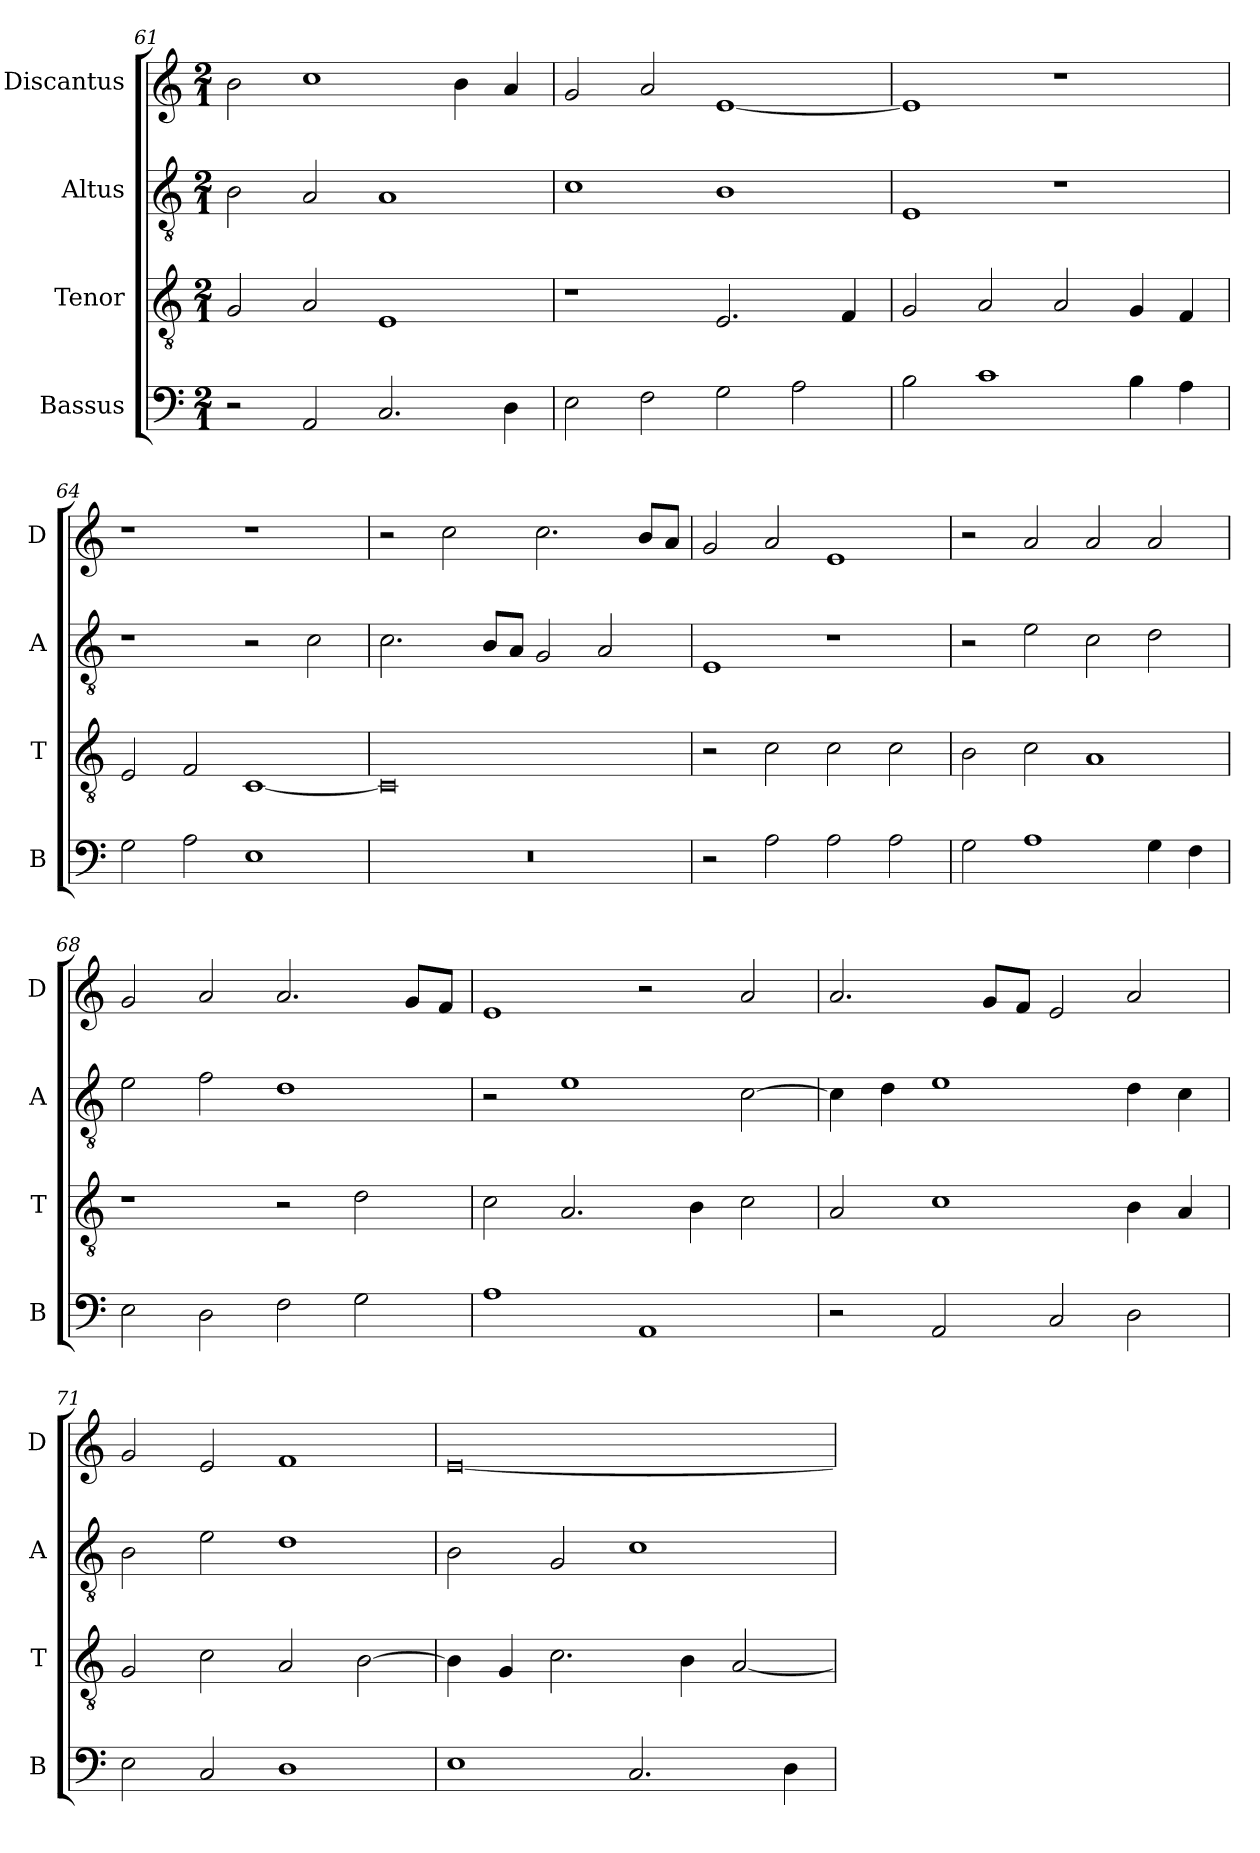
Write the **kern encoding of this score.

**kern	**kern	**kern	**kern
*part4	*part3	*part2	*part1
*staff4	*staff3	*staff2	*staff1
*I"Bassus	*I"Tenor	*I"Altus	*I"Discantus
*I'B	*I'T	*I'A	*I'D
*clefF4	*clefGv2	*clefGv2	*clefG2
*k[]	*k[]	*k[]	*k[]
*M2/1	*M2/1	*M2/1	*M2/1
=61	=61	=61	=61
2r	2G/	2B\	2b\
2AA/	2A/	2A/	1cc
2.C/	1E	1A	.
.	.	.	4b\
4D\	.	.	4a/
=62	=62	=62	=62
2E\	1r	1c	2g/
2F\	.	.	2a/
2G\	2.E/	1B	[1e
2A\	.	.	.
.	4F/	.	.
=63	=63	=63	=63
2B\	2G/	1E	1e]
1c	2A/	.	.
.	2A/	1r	1r
4B\	4G/	.	.
4A\	4F/	.	.
=64	=64	=64	=64
2G\	2E/	1r	1r
2A\	2F/	.	.
1E	[1C	2r	1r
.	.	2c\	.
=65	=65	=65	=65
0r	0C]	2.c\	2r
.	.	.	2cc\
.	.	8B/L	.
.	.	8A/J	.
.	.	2G/	2.cc\
.	.	2A/	.
.	.	.	8b/L
.	.	.	8a/J
=66	=66	=66	=66
2r	2r	1E	2g/
2A\	2c\	.	2a/
2A\	2c\	1r	1e
2A\	2c\	.	.
=67	=67	=67	=67
2G\	2B\	2r	2r
1A	2c\	2e\	2a/
.	1A	2c\	2a/
4G\	.	2d\	2a/
4F\	.	.	.
=68	=68	=68	=68
2E\	1r	2e\	2g/
2D\	.	2f\	2a/
2F\	2r	1d	2.a/
2G\	2d\	.	.
.	.	.	8g/L
.	.	.	8f/J
=69	=69	=69	=69
1A	2c\	2r	1e
.	2.A/	1e	.
1AA	.	.	2r
.	4B\	.	.
.	2c\	[2c\	2a/
=70	=70	=70	=70
2r	2A/	4c\]	2.a/
.	.	4d\	.
2AA/	1c	1e	.
.	.	.	8g/L
.	.	.	8f/J
2C/	.	.	2e/
2D\	4B\	4d\	2a/
.	4A/	4c\	.
=71	=71	=71	=71
2E\	2G/	2B\	2g/
2C/	2c\	2e\	2e/
1D	2A/	1d	1f
.	[2B\	.	.
=72	=72	=72	=72
1E	4B\]	2B\	[0e
.	4G/	.	.
.	2.c\	2G/	.
2.C/	.	1c	.
.	4B\	.	.
.	[2A/	.	.
4D\	.	.	.
=	=	=	=
*-	*-	*-	*-
